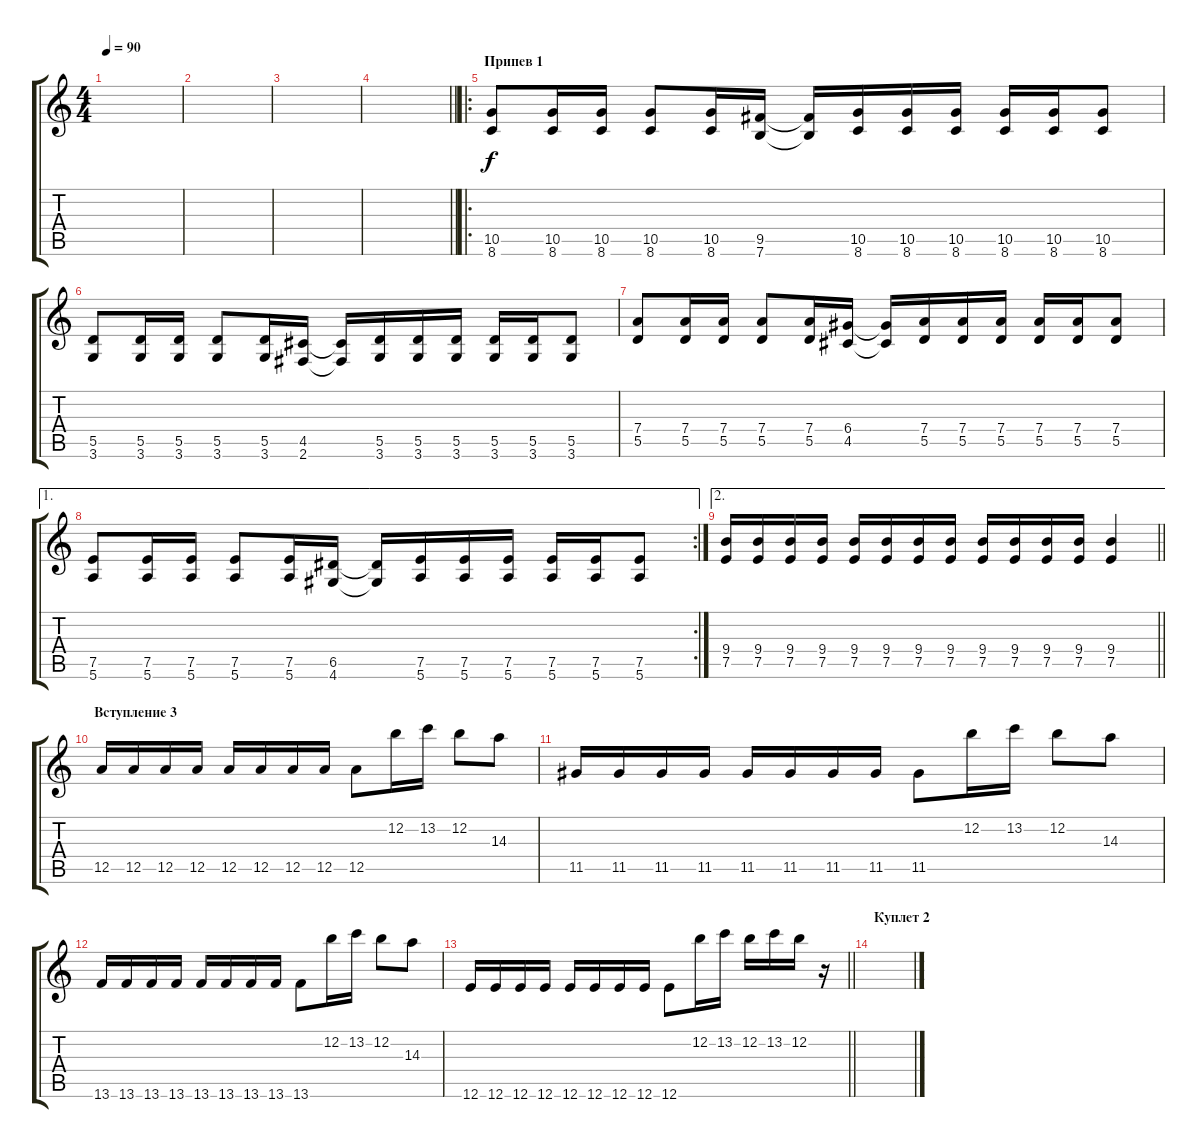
\track "" {instrument acousticguitarsteel}
\staff {score tabs}
\tuning (E4 B3 G3 D3 A2 E2) {hide}
\ts (4 4)
\tempo 90
\clef g2
\ks c
|
|
|
\barLineRight lightlight
|
\ro
\section ("" "Припев 1")
(10.5 8.6).8 (10.5 8.6).16 (10.5 8.6).16 (10.5 8.6).8 (10.5 8.6).16 (9.5 7.6).16 (9.5{t} 7.6{t}).16 (10.5 8.6).16 (10.5 8.6).16 (10.5 8.6).16 (10.5 8.6).16 (10.5 8.6).16 (10.5 8.6).8 |
(5.5 3.6).8 (5.5 3.6).16 (5.5 3.6).16 (5.5 3.6).8 (5.5 3.6).16 (4.5 2.6).16 (4.5{t} 2.6{t}).16 (5.5 3.6).16 (5.5 3.6).16 (5.5 3.6).16 (5.5 3.6).16 (5.5 3.6).16 (5.5 3.6).8 |
(7.4 5.5).8 (7.4 5.5).16 (7.4 5.5).16 (7.4 5.5).8 (7.4 5.5).16 (6.4 4.5).16 (6.4{t} 4.5{t}).16 (7.4 5.5).16 (7.4 5.5).16 (7.4 5.5).16 (7.4 5.5).16 (7.4 5.5).16 (7.4 5.5).8 |
\ae 1
\rc 2
(7.5 5.6).8 (7.5 5.6).16 (7.5 5.6).16 (7.5 5.6).8 (7.5 5.6).16 (6.5 4.6).16 (6.5{t} 4.6{t}).16 (7.5 5.6).16 (7.5 5.6).16 (7.5 5.6).16 (7.5 5.6).16 (7.5 5.6).16 (7.5 5.6).8 |
\ae 2
\barLineRight lightlight
(9.4 7.5).16 (9.4 7.5).16 (9.4 7.5).16 (9.4 7.5).16 (9.4 7.5).16 (9.4 7.5).16 (9.4 7.5).16 (9.4 7.5).16 (9.4 7.5).16 (9.4 7.5).16 (9.4 7.5).16 (9.4 7.5).16 (9.4 7.5).4 |
\section ("" "Вступление 3")
12.5.16 12.5.16 12.5.16 12.5.16 12.5.16 12.5.16 12.5.16 12.5.16 12.5.8 12.2.16 13.2.16 12.2.8 14.3.8 |
11.5.16 11.5.16 11.5.16 11.5.16 11.5.16 11.5.16 11.5.16 11.5.16 11.5.8 12.2.16 13.2.16 12.2.8 14.3.8 |
13.6.16 13.6.16 13.6.16 13.6.16 13.6.16 13.6.16 13.6.16 13.6.16 13.6.8 12.2.16 13.2.16 12.2.8 14.3.8 |
\barLineRight lightlight
12.6.16 12.6.16 12.6.16 12.6.16 12.6.16 12.6.16 12.6.16 12.6.16 12.6.8 12.2.16 13.2.16 12.2.16 13.2.16 12.2.16 r.16 |
\section ("" "Куплет 2")
